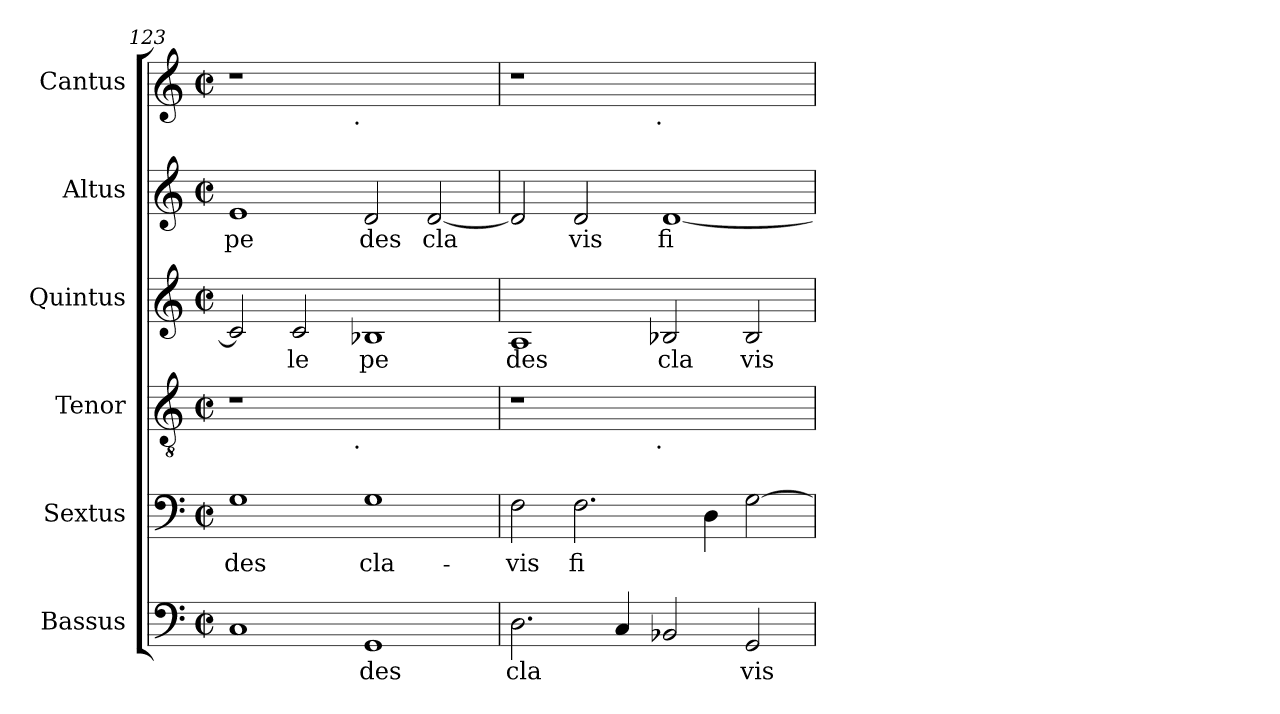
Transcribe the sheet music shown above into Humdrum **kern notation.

**kern	**text	**kern	**text	**kern	**kern	**text	**kern	**text	**kern
*part6	*part6	*part5	*part5	*part4	*part3	*part3	*part2	*part2	*part1
*staff6	*staff6	*staff5	*staff5	*staff4	*staff3	*staff3	*staff2	*staff2	*staff1
*I"Bassus	*	*I"Sextus	*	*I"Tenor	*I"Quintus	*	*I"Altus	*	*I"Cantus
*I'Bassus	*	*I'Sextus	*	*I'Tenor	*I'Quintus	*	*I'Altus	*	*I'Cantus
*clefF4	*	*clefF4	*	*clefGv2	*clefG2	*	*clefG2	*	*clefG2
*k[]	*	*k[]	*	*k[]	*k[]	*	*k[]	*	*k[]
*C:	*	*C:	*	*C:	*C:	*	*C:	*	*C:
*M2/2	*	*M2/2	*	*M2/2	*M2/2	*	*M2/2	*	*M2/2
*met(c|)	*	*met(c|)	*	*met(c|)	*met(c|)	*	*met(c|)	*	*met(c|)
=123	=123	=123	=123	=123	=123	=123	=123	=123	=123
!	!LO:LY:b	!	!LO:LY:b:cj	!	!	!LO:LY:b:cj	!	!LO:LY:b:cj	!
*	*	*	*	*^	*	*	*	*	*^
1C	.	1G	-des	1r	2ryy	2c/]	.	1e	pe	1r	2ryy
!	!	!	!	!	!	!	!LO:LY:b:cj	!	!	!	!
.	.	.	.	.	4...ryy	2c/	le	.	.	.	4...ryy
!	!	!	!	!	!	!	!	!	!	!	!LO:TX:b:t=.
!	!	!	!	!	!LO:TX:b:t=.	!	!	!	!	!	!
.	.	.	.	.	1ryy	.	.	.	.	.	1ryy
!	!LO:LY:b	!	!LO:LY:b:cj	!	!	!	!LO:LY:b:cj	!	!LO:LY:b:cj	!	!
1GG	des	1G	cla-	1ryy	.	1B-X	pe	2d/	des	1ryy	.
!	!	!	!	!	!	!	!	!	!LO:LY:b:cj	!	!
.	.	.	.	.	.	.	.	[<2d/	cla	.	.
.	.	.	.	.	32ryy	.	.	.	.	.	32ryy
=124	=124	=124	=124	=124	=124	=124	=124	=124	=124	=124	=124
!	!LO:LY:b	!	!LO:LY:b:cj	!	!	!	!LO:LY:b:cj	!	!LO:LY:b:cj	!	!
2.D\	cla	2F\	-vis	1r	2ryy	1A	des	2d/]	.	1r	2ryy
!	!	!	!LO:LY:b:cj	!	!	!	!	!	!LO:LY:b:cj	!	!
.	.	2.F\	fi-	.	4ryy	.	.	2d/	vis	.	4ryy
!	!LO:LY:b	!	!	!	!	!	!	!	!	!	!
4C/	.	.	.	.	8...ryy	.	.	.	.	.	8...ryy
!	!	!	!	!	!	!	!	!	!	!	!LO:TX:b:t=.
!	!	!	!	!	!LO:TX:b:t=.	!	!	!	!	!	!
.	.	.	.	.	1ryy	.	.	.	.	.	1ryy
!	!LO:LY:b	!	!	!	!	!	!LO:LY:b:cj	!	!LO:LY:b:cj	!	!
2BB-X/	.	.	.	1ryy	.	2B-X/	cla	[<1d	fi	1ryy	.
!	!	!	!LO:LY:b:cj	!	!	!	!	!	!	!	!
.	.	4D\	--	.	.	.	.	.	.	.	.
!	!LO:LY:b	!	!LO:LY:b:cj	!	!	!	!LO:LY:b:cj	!	!	!	!
2GG/	vis	[>2G\	--	.	.	2B-/	vis	.	.	.	.
.	.	.	.	.	64ryy	.	.	.	.	.	64ryy
*	*	*	*	*v	*v	*	*	*	*	*v	*v
=	=	=	=	=	=	=	=	=	=
*-	*-	*-	*-	*-	*-	*-	*-	*-	*-
